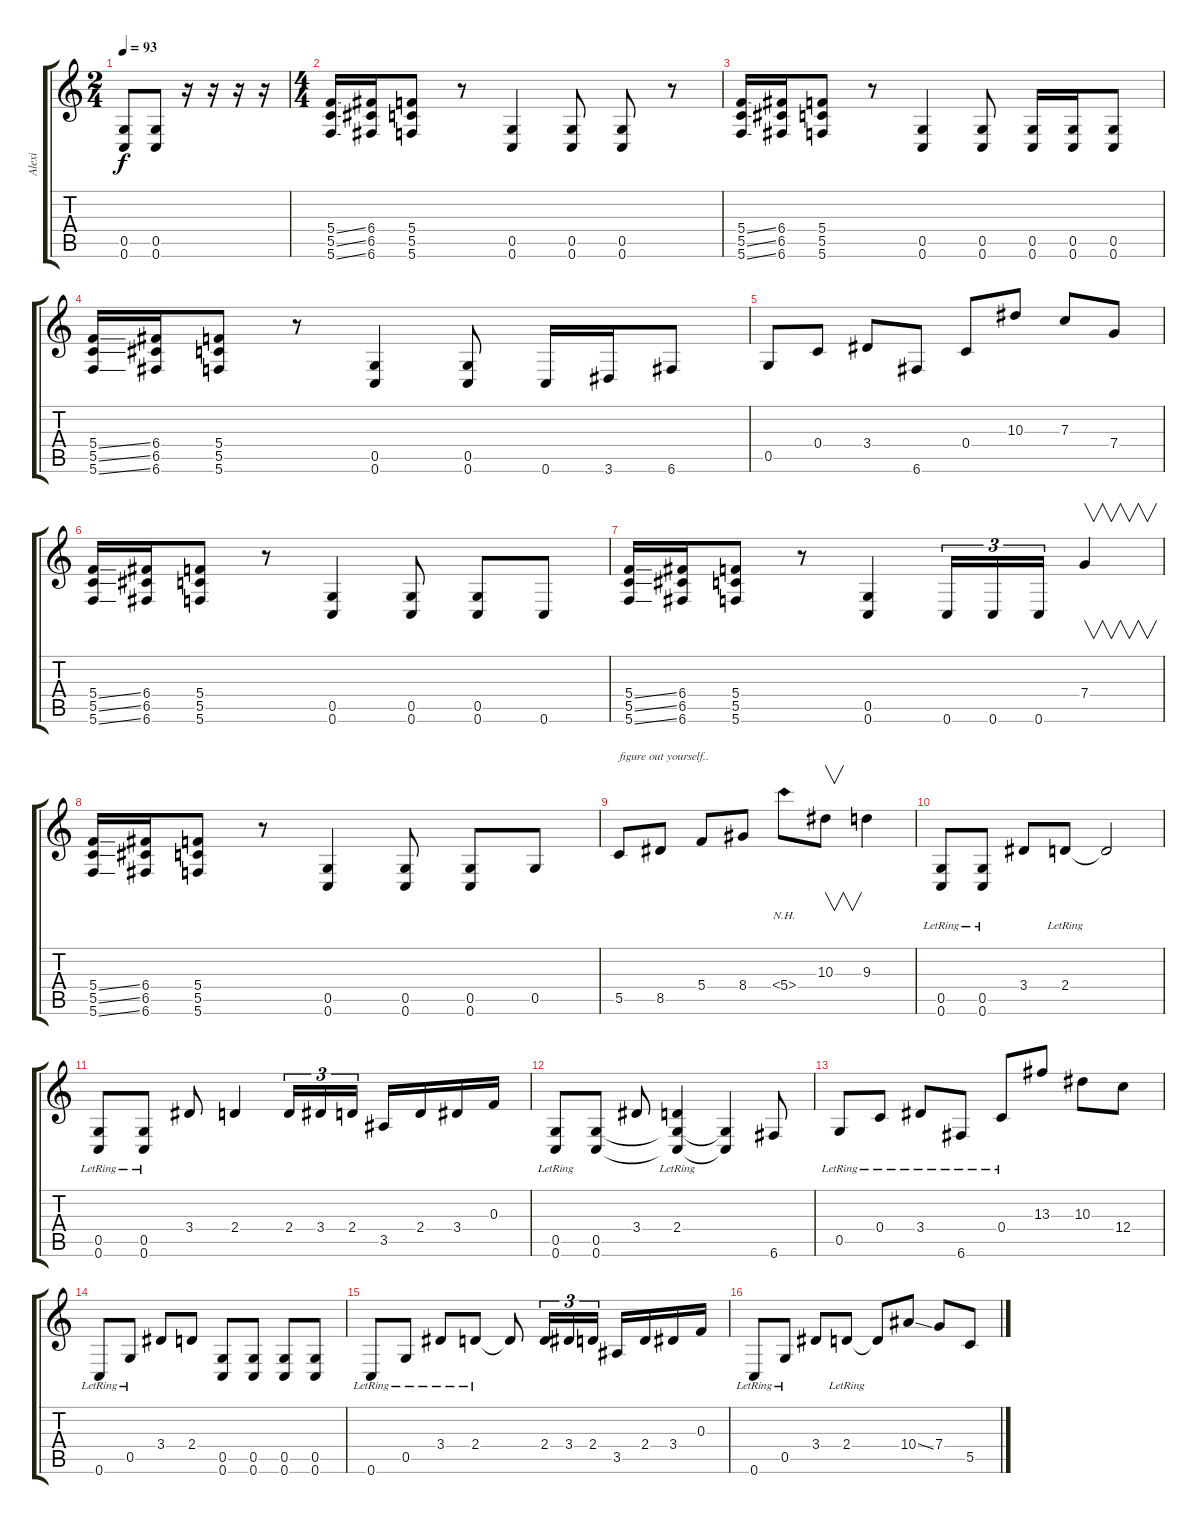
\track ("Alexi" "Alexi") {instrument distortionguitar}
\staff {score tabs}
\tuning (D4 A3 F3 C3 G2 C2) {hide}
\ts (2 4)
\tempo 93
\clef g2
\ks c
(0.5 0.6).8{dy f instrument distortionguitar} (0.5 0.6).8 r.16 r.16 r.16 r.16 |
\ts (4 4)
(5.4{ss} 5.5{ss} 5.6{ss}).16 (6.4 6.5 6.6).16 (5.4 5.5 5.6).8 r.8 (0.5 0.6).4 (0.5 0.6).8 (0.5 0.6).8 r.8 |
(5.4{ss} 5.5{ss} 5.6{ss}).16 (6.4 6.5 6.6).16 (5.4 5.5 5.6).8 r.8 (0.5 0.6).4 (0.5 0.6).8 (0.5 0.6).16 (0.5 0.6).16 (0.5 0.6).8 |
(5.4{ss} 5.5{ss} 5.6{ss}).16 (6.4 6.5 6.6).16 (5.4 5.5 5.6).8 r.8 (0.5 0.6).4 (0.5 0.6).8 0.6.16 3.6.16 6.6.8 |
0.5.8 0.4.8 3.4.8 6.6.8 0.4.8 10.3.8 7.3.8 7.4.8 |
(5.4{ss} 5.5{ss} 5.6{ss}).16 (6.4 6.5 6.6).16 (5.4 5.5 5.6).8 r.8 (0.5 0.6).4 (0.5 0.6).8 (0.5 0.6).8 0.6.8 |
(5.4{ss} 5.5{ss} 5.6{ss}).16 (6.4 6.5 6.6).16 (5.4 5.5 5.6).8 r.8 (0.5 0.6).4 0.6.16{tu (3 2)} 0.6.16{tu (3 2)} 0.6.16{tu (3 2)} 7.4.4{v instrument guitarharmonics} |
(5.4{ss} 5.5{ss} 5.6{ss}).16{instrument distortionguitar} (6.4 6.5 6.6).16 (5.4 5.5 5.6).8 r.8 (0.5 0.6).4 (0.5 0.6).8 (0.5 0.6).8 0.5.8 |
5.5.8{txt "figure out yourself.."} 8.5.8 5.4.8 8.4.8 5.4{nh}.8 10.3.8{v} 9.3.4 |
(0.5 0.6{lr}).8{instrument distortionguitar} (0.5{lr} 0.6{lr}).8 3.4.8 2.4{lr}.8 2.4{t}.2 |
(0.5 0.6{lr}).8 (0.5{lr} 0.6{lr}).8 3.4.8 2.4.4 2.4.16{tu (3 2)} 3.4.16{tu (3 2)} 2.4.16{tu (3 2)} 3.5.16 2.4.16 3.4.16 0.3.16 |
(0.5 0.6{lr}).8 (0.5 0.6).8 3.4.8 (2.4{lr} 0.5{t} 0.6{t}).4 (0.5{t} 0.6{t}).4 6.6.8 |
0.5{lr}.8 0.4{lr}.8 3.4{lr}.8 6.6{lr}.8 0.4{lr}.8 13.3.8 10.3.8 12.4.8 |
0.6{lr}.8{instrument distortionguitar} 0.5{lr}.8 3.4.8 2.4.8 (0.5 0.6).8 (0.5 0.6).8 (0.5 0.6).8 (0.5 0.6).8 |
0.6{lr}.8 0.5{lr}.8 3.4{lr}.8 2.4{lr}.8 2.4{t}.8 2.4.16{tu (3 2)} 3.4.16{tu (3 2)} 2.4.16{tu (3 2)} 3.5.16 2.4.16 3.4.16 0.3.16 |
0.6{lr}.8 0.5{lr}.8 3.4.8 2.4{lr}.8 2.4{t}.8 10.4{ss}.8 7.4.8 5.5.8
